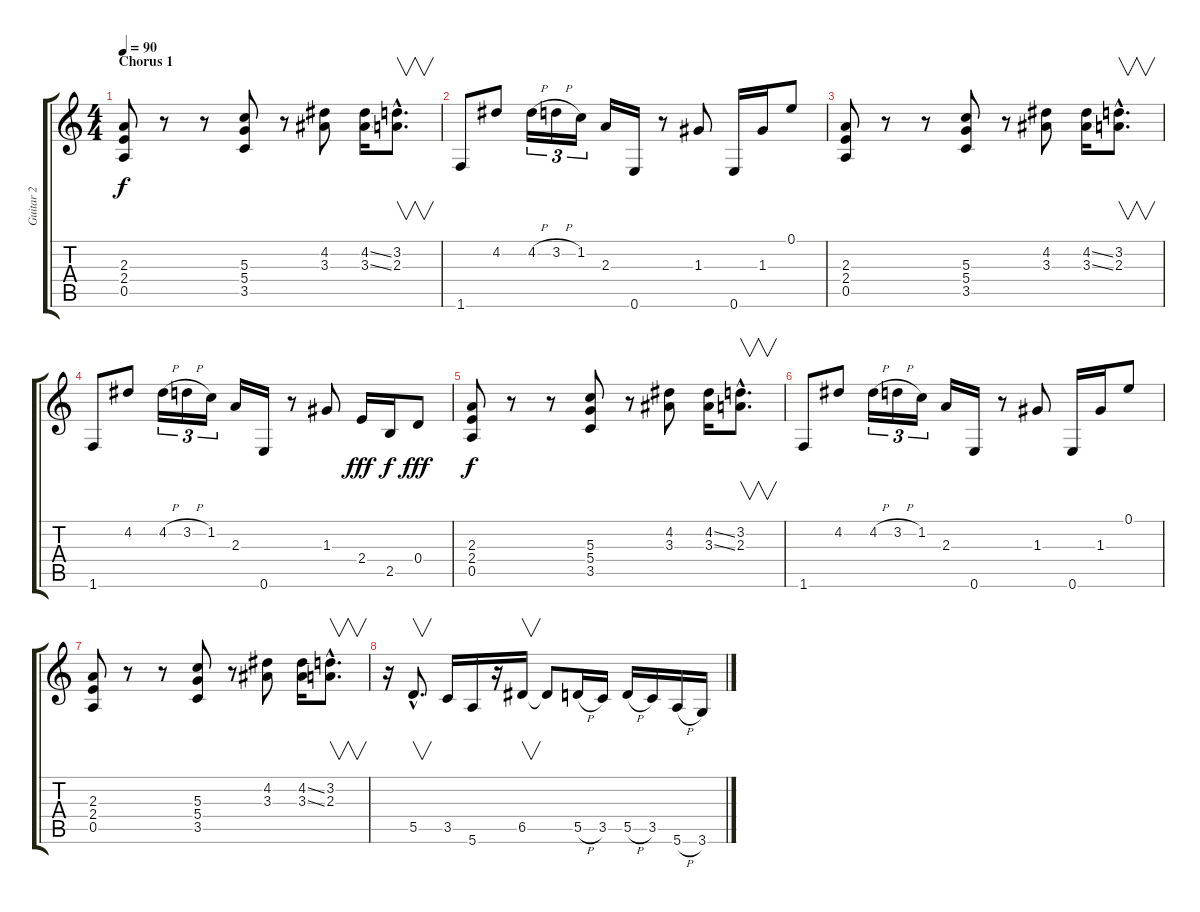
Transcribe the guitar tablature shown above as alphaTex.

\track ("Guitar 2" "Guitar 2") {instrument electricguitarclean}
\staff {score tabs}
\tuning (E4 B3 G3 D3 A2 E2) {hide}
\ts (4 4)
\section ("" "Chorus 1")
\tempo 90
\clef g2
\ks c
(2.3 2.4 0.5).8{dy f} r.8 r.8 (5.3 5.4 3.5).8 r.8 (4.2 3.3).8 (4.2{ss} 3.3{ss}).16 (3.2{hac} 2.3{hac}).8{v d} |
1.6.8 4.2.8 4.2{h}.16{tu (3 2)} 3.2{h}.16{tu (3 2)} 1.2.16{tu (3 2)} 2.3.16 0.6.16 r.8 1.3.8 0.6.16 1.3.16 0.1.8 |
(2.3 2.4 0.5).8 r.8 r.8 (5.3 5.4 3.5).8 r.8 (4.2 3.3).8 (4.2{ss} 3.3{ss}).16 (3.2{hac} 2.3{hac}).8{v d} |
1.6.8 4.2.8 4.2{h}.16{tu (3 2)} 3.2{h}.16{tu (3 2)} 1.2.16{tu (3 2)} 2.3.16 0.6.16 r.8 1.3.8 2.4.16{dy fff} 2.5.16{dy f} 0.4.8{dy fff} |
(2.3 2.4 0.5).8{dy f} r.8 r.8 (5.3 5.4 3.5).8 r.8 (4.2 3.3).8 (4.2{ss} 3.3{ss}).16 (3.2{hac} 2.3{hac}).8{v d} |
1.6.8 4.2.8 4.2{h}.16{tu (3 2)} 3.2{h}.16{tu (3 2)} 1.2.16{tu (3 2)} 2.3.16 0.6.16 r.8 1.3.8 0.6.16 1.3.16 0.1.8 |
(2.3 2.4 0.5).8 r.8 r.8 (5.3 5.4 3.5).8 r.8 (4.2 3.3).8 (4.2{ss} 3.3{ss}).16 (3.2{hac} 2.3{hac}).8{v d} |
r.16 5.5{hac}.8{v d} 3.5.16 5.6.16 r.16 6.5.16{v} 6.5{t}.8 5.5{h}.16 3.5.16 5.5{h}.16 3.5.16 5.6{h}.16 3.6.16
